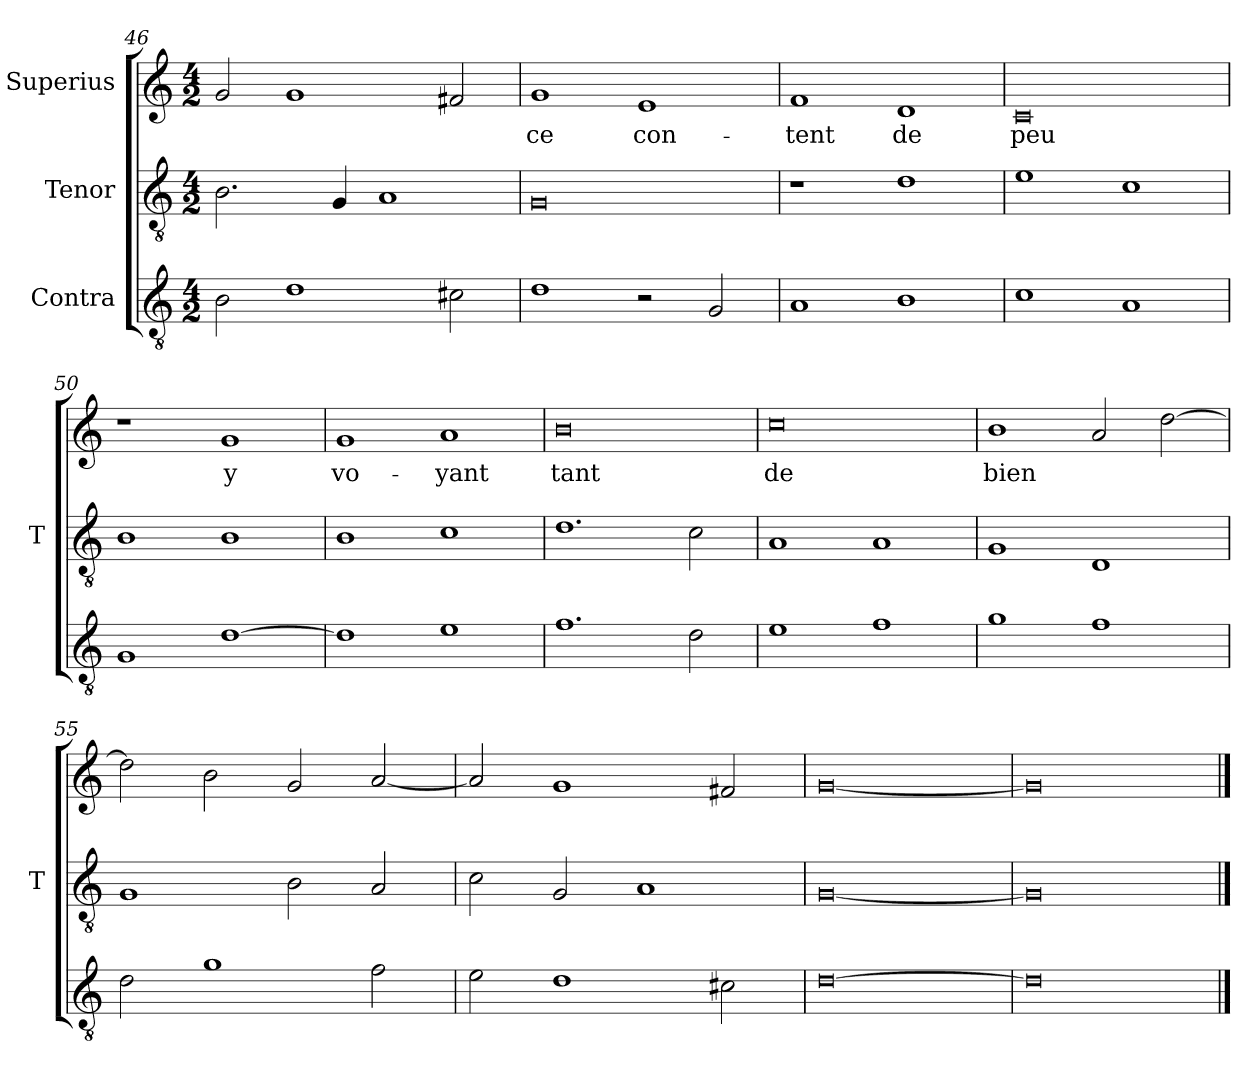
**kern	**kern	**kern	**text
*part3	*part2	*part1	*part1
*staff3	*staff2	*staff1	*staff1
*I"Contra	*I"Tenor	*I"Superius	*
*	*I'T	*	*
*clefGv2	*clefGv2	*clefG2	*
*M4/2	*M4/2	*M4/2	*
=46	=46	=46	=46
2B	2.B	2g	.
1d	.	1g	.
.	4G	.	.
.	1A	.	.
2c#X	.	2f#X	.
=47	=47	=47	=47
1d	0G	1g	-ce
2r	.	1e	con-
2G	.	.	.
=48	=48	=48	=48
1A	1r	1f	-tent
1B	1d	1d	-de
=49	=49	=49	=49
1c	1e	0c	-peu
1A	1c	.	.
=50	=50	=50	=50
1G	1B	1r	.
[1d	1B	1g	-y
=51	=51	=51	=51
1d]	1B	1g	vo-
1e	1c	1a	-yant
=52	=52	=52	=52
1.f	1.d	0b	-tant
2d	2c	.	.
=53	=53	=53	=53
1e	1A	0cc	-de
1f	1A	.	.
=54	=54	=54	=54
1g	1G	1b	-bien
1f	1D	2a	.
.	.	[2dd	.
=55	=55	=55	=55
2d	1G	2dd]	.
1g	.	2b	.
.	2B	2g	.
2f	2A	[2a	.
=56	=56	=56	=56
2e	2c	2a]	.
1d	2G	1g	.
.	1A	.	.
2c#X	.	2f#X	.
=57	=57	=57	=57
[0d	[0G	[0g	.
=58	=58	=58	=58
0d]	0G]	0g]	.
==	==	==	==
*-	*-	*-	*-
